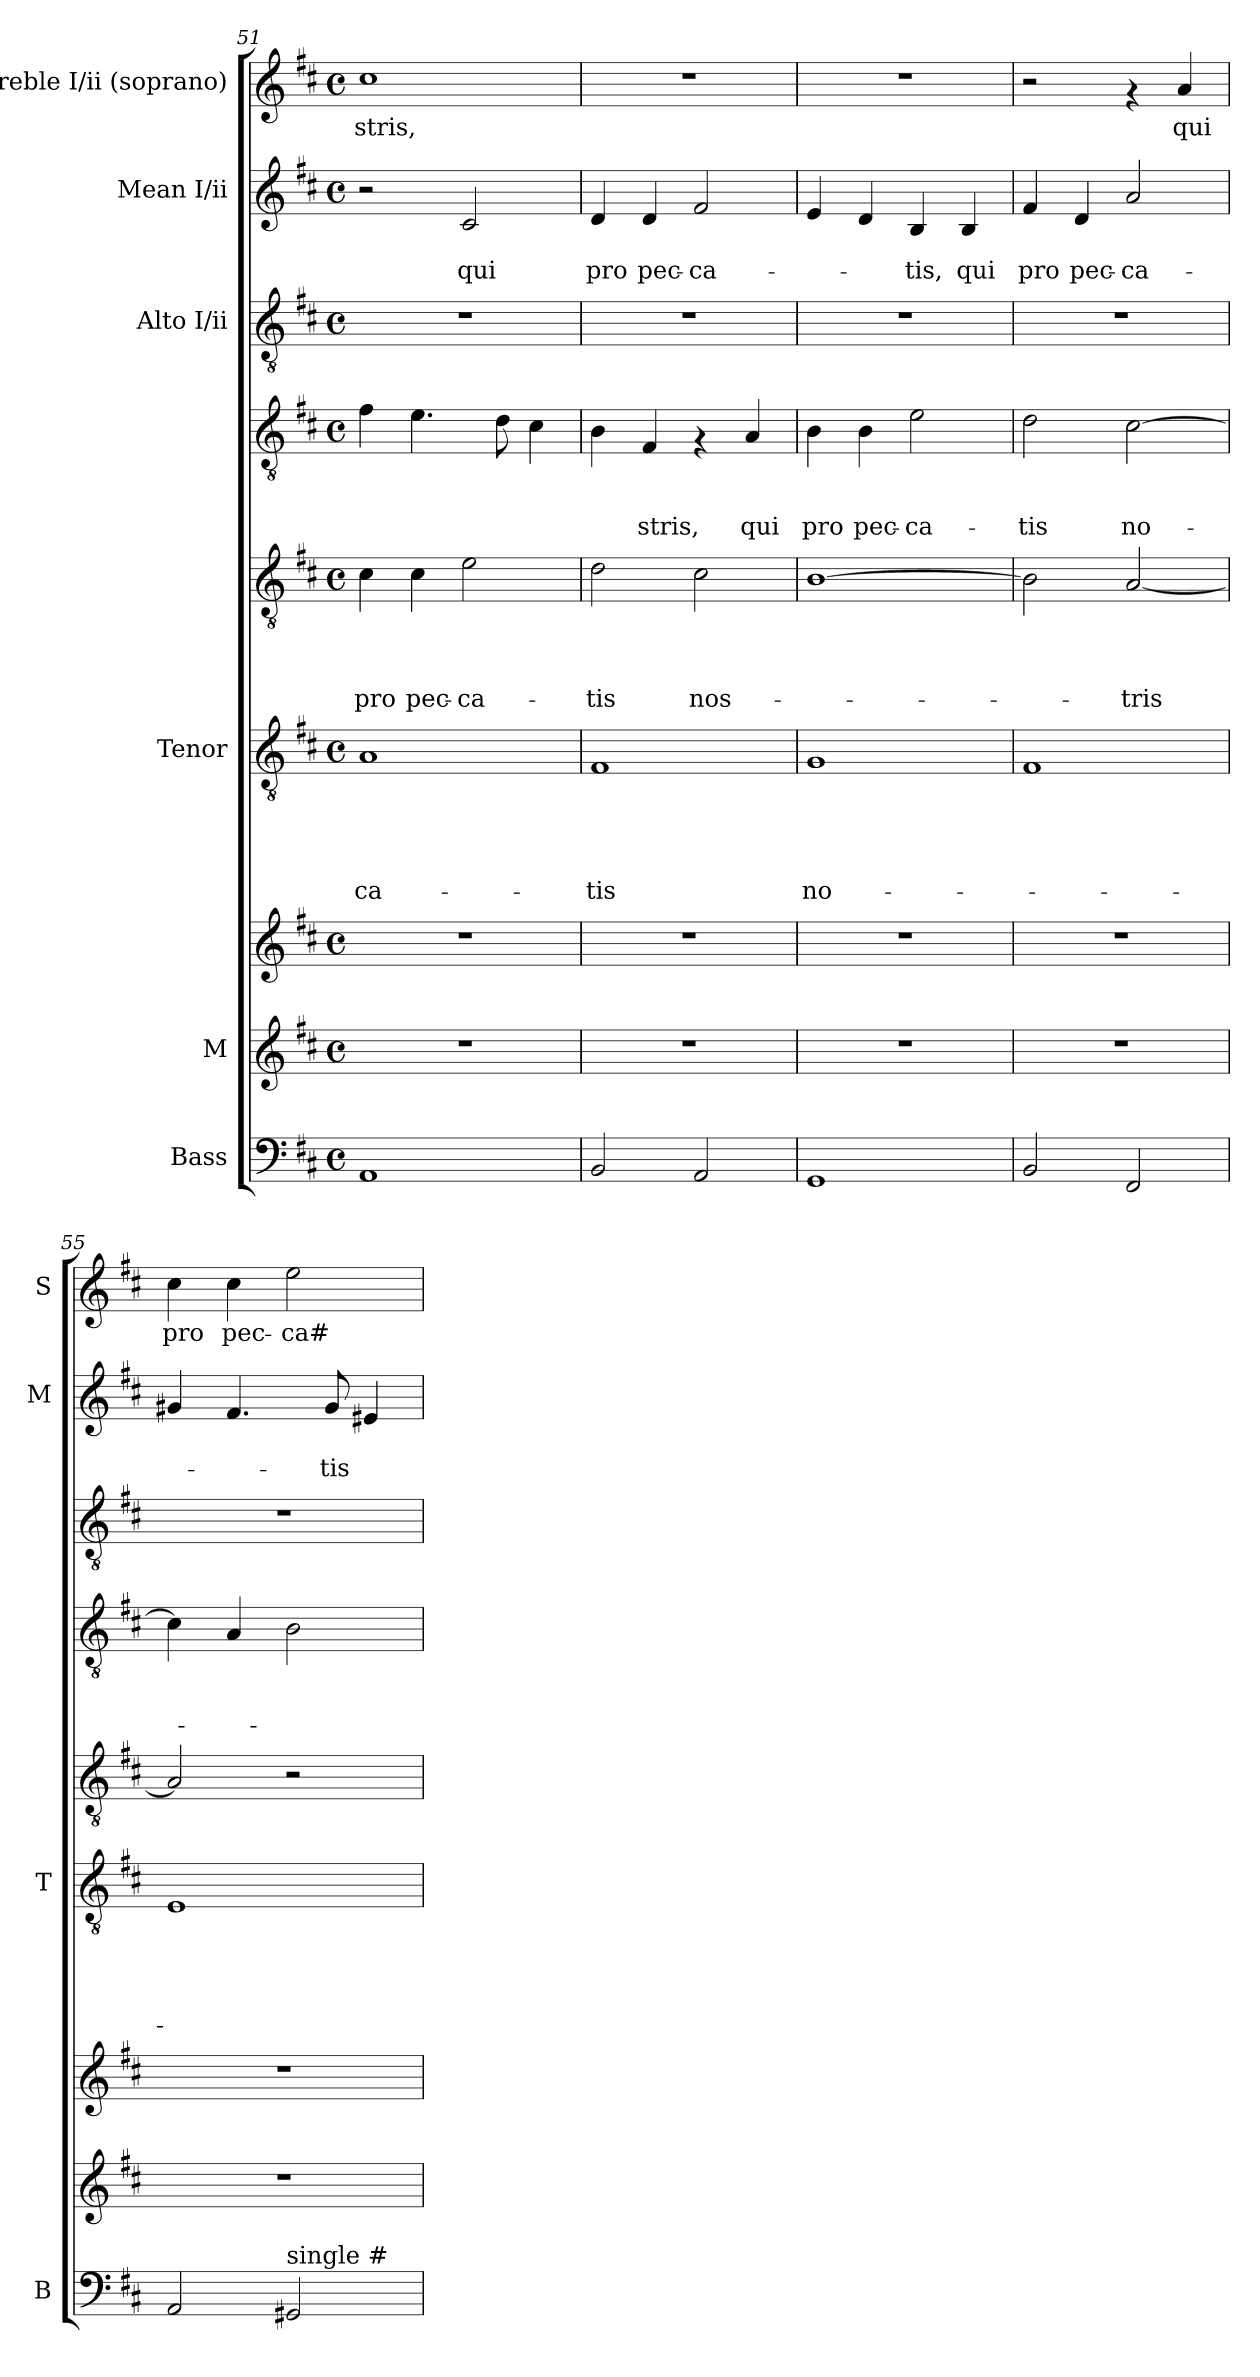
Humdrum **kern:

**kern	**kern	**kern	**kern	**text	**text	**text	**text	**text	**kern	**text	**text	**text	**text	**kern	**text	**text	**text	**kern	**kern	**text	**text	**kern	**text
*part8	*part7	*part7	*part6	*part6	*part6	*part6	*part6	*part6	*part5	*part5	*part5	*part5	*part5	*part4	*part4	*part4	*part4	*part3	*part2	*part2	*part2	*part1	*part1
*staff9	*staff8	*staff7	*staff6	*staff6	*staff6	*staff6	*staff6	*staff6	*staff5	*staff5	*staff5	*staff5	*staff5	*staff4	*staff4	*staff4	*staff4	*staff3	*staff2	*staff2	*staff2	*staff1	*staff1
*I"Bass	*I"M	*	*I"Tenor	*	*	*	*	*	*	*	*	*	*	*	*	*	*	*I"Alto I/ii	*I"Mean I/ii	*	*	*I"Treble I/ii (soprano)	*
*I'B	*	*	*I'T	*	*	*	*	*	*	*	*	*	*	*	*	*	*	*	*I'M	*	*	*I'S	*
!!LO:LB:g=z
*clefF4	*clefG2	*clefG2	*clefGv2	*	*	*	*	*	*clefGv2	*	*	*	*	*clefGv2	*	*	*	*clefGv2	*clefG2	*	*	*clefG2	*
*k[f#c#]	*k[f#c#]	*k[f#c#]	*k[f#c#]	*	*	*	*	*	*k[f#c#]	*	*	*	*	*k[f#c#]	*	*	*	*k[f#c#]	*k[f#c#]	*	*	*k[f#c#]	*
*D:	*D:	*D:	*D:	*	*	*	*	*	*D:	*	*	*	*	*D:	*	*	*	*D:	*D:	*	*	*D:	*
*M4/4	*M4/4	*M4/4	*M4/4	*	*	*	*	*	*M4/4	*	*	*	*	*M4/4	*	*	*	*M4/4	*M4/4	*	*	*M4/4	*
*met(c)	*met(c)	*met(c)	*met(c)	*	*	*	*	*	*met(c)	*	*	*	*	*met(c)	*	*	*	*met(c)	*met(c)	*	*	*met(c)	*
=51	=51	=51	=51	=51	=51	=51	=51	=51	=51	=51	=51	=51	=51	=51	=51	=51	=51	=51	=51	=51	=51	=51	=51
!	!	!	!	!	!	!	!	!LO:LY:b	!	!	!	!	!LO:LY:b	!	!	!	!	!	!	!	!	!	!LO:LY:b
1AA	1r	1r	1A	.	.	.	.	-ca-	4c#\	.	.	.	pro	4f#\	.	.	.	1r	2r	.	.	1cc#	-stris,
!	!	!	!	!	!	!	!	!	!	!	!	!	!LO:LY:b	!	!	!	!	!	!	!	!	!	!
.	.	.	.	.	.	.	.	.	4c#\	.	.	.	pec-	4.e\	.	.	.	.	.	.	.	.	.
!	!	!	!	!	!	!	!	!	!	!	!	!	!LO:LY:b	!	!	!	!	!	!	!	!LO:LY:b	!	!
.	.	.	.	.	.	.	.	.	2e\	.	.	.	-ca-	.	.	.	.	.	2c#/	.	-qui	.	.
.	.	.	.	.	.	.	.	.	.	.	.	.	.	8d\	.	.	.	.	.	.	.	.	.
.	.	.	.	.	.	.	.	.	.	.	.	.	.	4c#\	.	.	.	.	.	.	.	.	.
=52	=52	=52	=52	=52	=52	=52	=52	=52	=52	=52	=52	=52	=52	=52	=52	=52	=52	=52	=52	=52	=52	=52	=52
!	!	!	!	!	!	!	!	!LO:LY:b	!	!	!	!	!LO:LY:b	!	!	!	!	!	!	!	!LO:LY:b	!	!
2BB/	1r	1r	1F#	.	.	.	.	-tis	2d\	.	.	.	-tis	4B\	.	.	.	1r	4d/	.	pro	1r	.
!	!	!	!	!	!	!	!	!	!	!	!	!	!	!	!	!	!LO:LY:b:rj	!	!	!	!LO:LY:b	!	!
.	.	.	.	.	.	.	.	.	.	.	.	.	.	4F#/	.	.	-stris,	.	4d/	.	pec-	.	.
!	!	!	!	!	!	!	!	!	!	!	!	!	!LO:LY:b	!	!	!	!	!	!	!	!LO:LY:b	!	!
2AA/	.	.	.	.	.	.	.	.	2c#\	.	.	.	nos-	4rF	.	.	.	.	2f#/	.	-ca-	.	.
!	!	!	!	!	!	!	!	!	!	!	!	!	!	!	!	!	!LO:LY:b:rj	!	!	!	!	!	!
.	.	.	.	.	.	.	.	.	.	.	.	.	.	4A/	.	.	qui	.	.	.	.	.	.
=53	=53	=53	=53	=53	=53	=53	=53	=53	=53	=53	=53	=53	=53	=53	=53	=53	=53	=53	=53	=53	=53	=53	=53
!	!	!	!	!	!	!	!	!LO:LY:b	!	!	!	!	!	!	!	!	!LO:LY:b:rj	!	!	!	!	!	!
1GG	1r	1r	1G	.	.	.	.	no-	[>1B	.	.	.	.	4B\	.	.	pro	1r	4e/	.	.	1r	.
!	!	!	!	!	!	!	!	!	!	!	!	!	!	!	!	!	!LO:LY:b:rj	!	!	!	!	!	!
.	.	.	.	.	.	.	.	.	.	.	.	.	.	4B\	.	.	pec-	.	4d/	.	.	.	.
!	!	!	!	!	!	!	!	!	!	!	!	!	!	!	!	!	!LO:LY:b:rj	!	!	!	!LO:LY:b	!	!
.	.	.	.	.	.	.	.	.	.	.	.	.	.	2e\	.	.	-ca-	.	4B/	.	-tis,	.	.
!	!	!	!	!	!	!	!	!	!	!	!	!	!	!	!	!	!	!	!	!	!LO:LY:b	!	!
.	.	.	.	.	.	.	.	.	.	.	.	.	.	.	.	.	.	.	4B/	.	qui	.	.
=54	=54	=54	=54	=54	=54	=54	=54	=54	=54	=54	=54	=54	=54	=54	=54	=54	=54	=54	=54	=54	=54	=54	=54
!	!	!	!	!	!	!	!	!	!	!	!	!	!	!	!	!	!LO:LY:b:rj	!	!	!	!LO:LY:b	!	!
2BB/	1r	1r	1F#	.	.	.	.	.	2B\]	.	.	.	.	2d\	.	.	-tis	1r	4f#/	.	pro	2r	.
!	!	!	!	!	!	!	!	!	!	!	!	!	!	!	!	!	!	!	!	!	!LO:LY:b	!	!
.	.	.	.	.	.	.	.	.	.	.	.	.	.	.	.	.	.	.	4d/	.	pec-	.	.
!	!	!	!	!	!	!	!	!	!	!	!	!	!LO:LY:b	!	!	!	!LO:LY:b:rj	!	!	!	!LO:LY:b	!	!
2FF#/	.	.	.	.	.	.	.	.	[<2A/	.	.	.	-tris	[>2c#\	.	.	no-	.	2a/	.	-ca-	4rf	.
!	!	!	!	!	!	!	!	!	!	!	!	!	!	!	!	!	!	!	!	!	!	!	!LO:LY:b
.	.	.	.	.	.	.	.	.	.	.	.	.	.	.	.	.	.	.	.	.	.	4a/	qui
=55	=55	=55	=55	=55	=55	=55	=55	=55	=55	=55	=55	=55	=55	=55	=55	=55	=55	=55	=55	=55	=55	=55	=55
!	!	!	!	!	!	!	!	!	!	!	!	!	!	!	!	!	!	!	!	!	!	!	!LO:LY:b
2AA/	1r	1r	1E	.	.	.	.	.	2A/]	.	.	.	.	4c#\]	.	.	.	1r	4g#X/	.	.	4cc#\	pro
!	!	!	!	!	!	!	!	!	!	!	!	!	!	!	!	!	!	!	!	!	!	!	!LO:LY:b
.	.	.	.	.	.	.	.	.	.	.	.	.	.	4A/	.	.	.	.	4.f#/	.	.	4cc#\	pec-
!LO:TX:a:t=single #	!	!	!	!	!	!	!	!	!	!	!	!	!	!	!	!	!	!	!	!	!	!	!
!	!	!	!	!	!	!	!	!	!	!	!	!	!	!	!	!	!	!	!	!	!	!	!LO:LY:b
2GG#/	.	.	.	.	.	.	.	.	2r	.	.	.	.	2B\	.	.	.	.	.	.	.	2ee\	-ca#-
!	!	!	!	!	!	!	!	!	!	!	!	!	!	!	!	!	!	!	!	!	!LO:LY:b	!	!
.	.	.	.	.	.	.	.	.	.	.	.	.	.	.	.	.	.	.	8g#/	.	-tis	.	.
.	.	.	.	.	.	.	.	.	.	.	.	.	.	.	.	.	.	.	4e#X/	.	.	.	.
=	=	=	=	=	=	=	=	=	=	=	=	=	=	=	=	=	=	=	=	=	=	=	=
*-	*-	*-	*-	*-	*-	*-	*-	*-	*-	*-	*-	*-	*-	*-	*-	*-	*-	*-	*-	*-	*-	*-	*-
